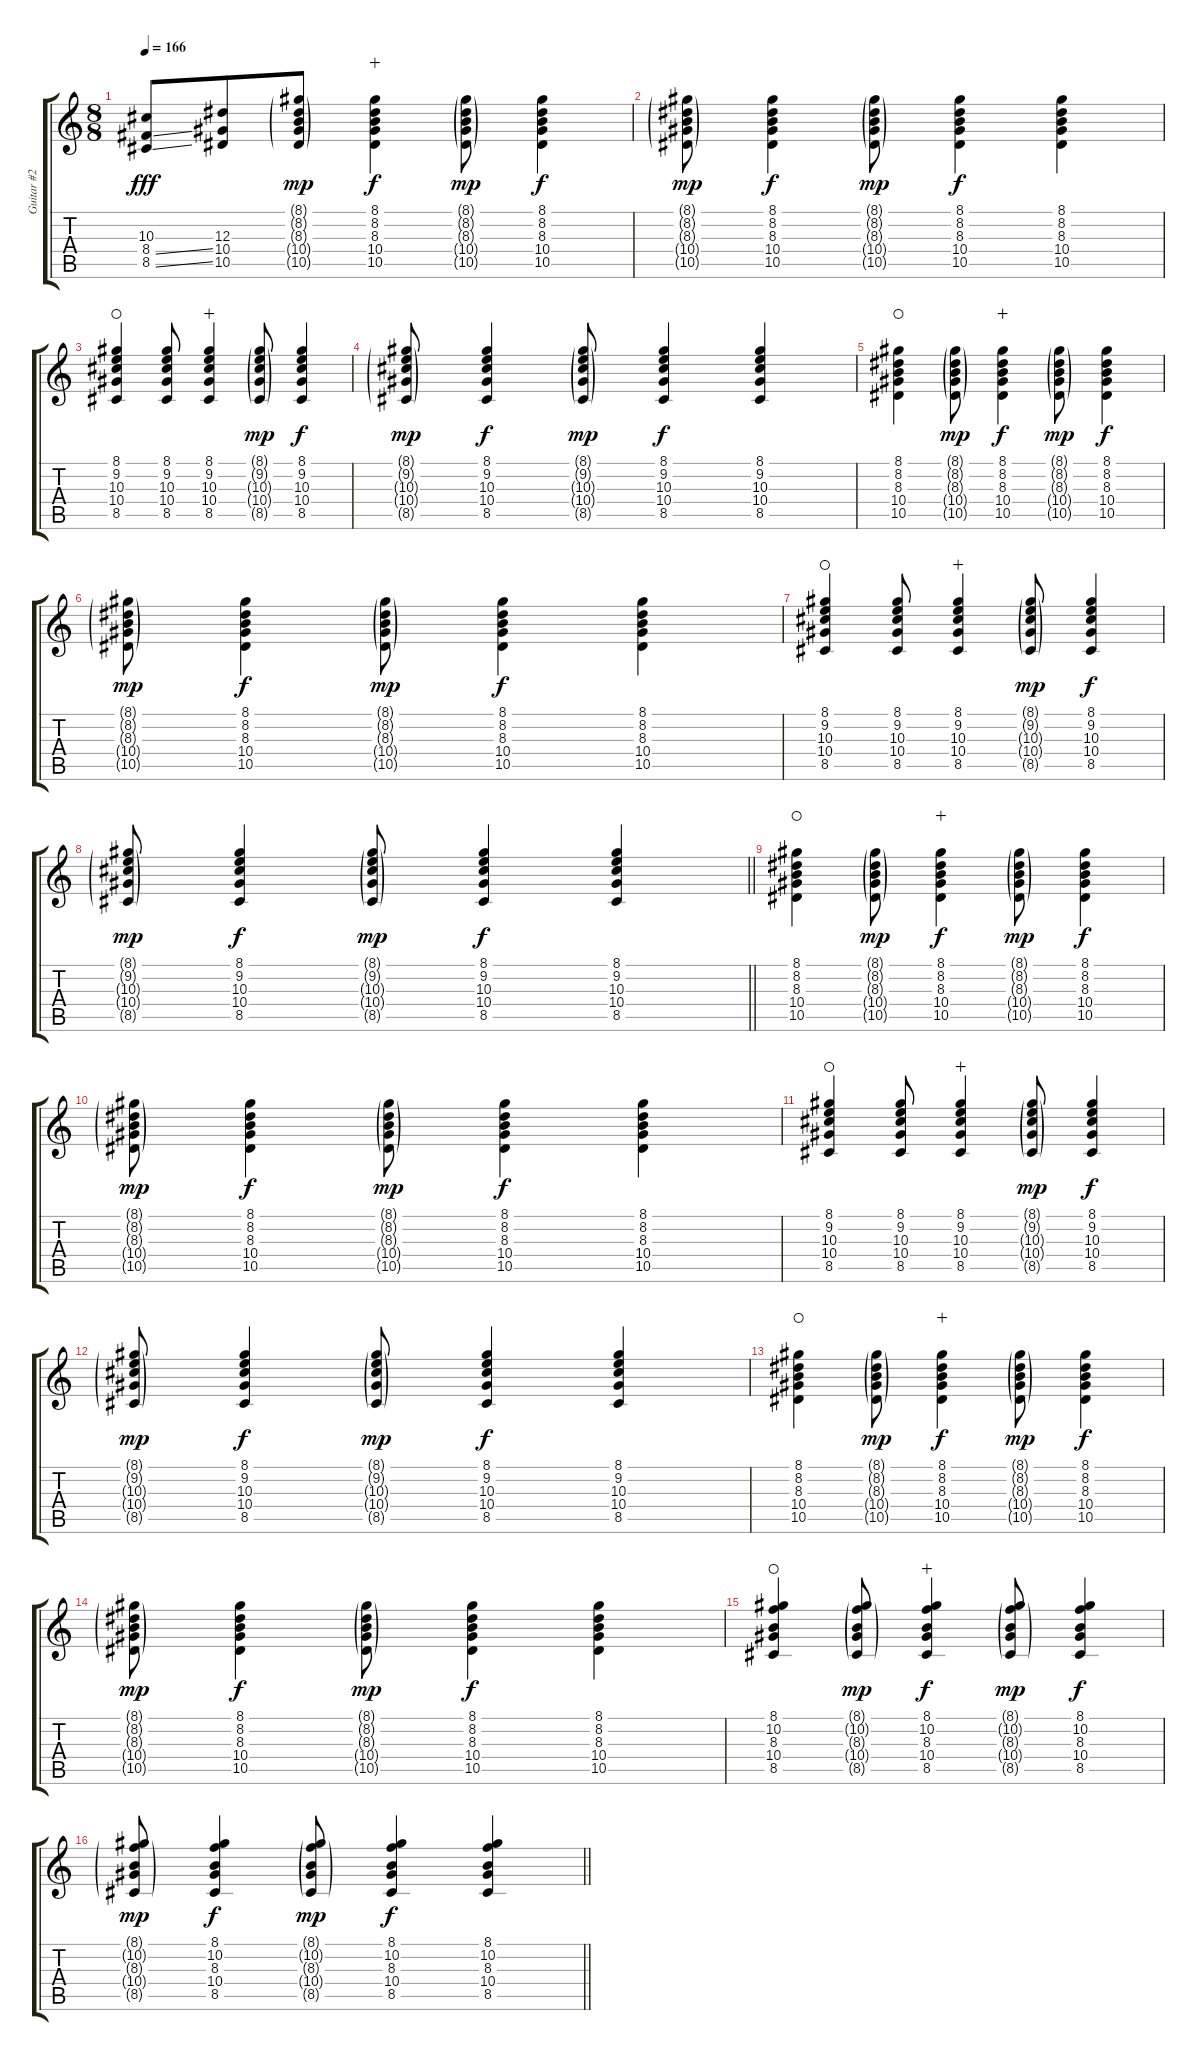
\track ("Guitar #2" "Guitar #2") {instrument distortionguitar}
\staff {score tabs}
\tuning (C4 G3 Eb3 Bb2 F2 C2) {hide}
\ts (8 8)
\section ("" "")
\tempo 166
\clef g2
\ks c
(10.3 8.4{ss} 8.5{ss}).8{dy fff} (12.3 10.4 10.5).8 (8.1{g} 8.2{g} 8.3{g} 10.4{g} 10.5{g}).8{dy mp} (8.1 8.2 8.3 10.4 10.5).4{dy f wahc} (8.1{g} 8.2{g} 8.3{g} 10.4{g} 10.5{g}).8{dy mp} (8.1 8.2 8.3 10.4 10.5).4{dy f} |
(8.1{g} 8.2{g} 8.3{g} 10.4{g} 10.5{g}).8{dy mp} (8.1 8.2 8.3 10.4 10.5).4{dy f} (8.1{g} 8.2{g} 8.3{g} 10.4{g} 10.5{g}).8{dy mp} (8.1 8.2 8.3 10.4 10.5).4{dy f} (8.1 8.2 8.3 10.4 10.5).4 |
(8.1 9.2 10.3 10.4 8.5).4{waho} (8.1 9.2 10.3 10.4 8.5).8 (8.1 9.2 10.3 10.4 8.5).4{wahc} (8.1{g} 9.2{g} 10.3{g} 10.4{g} 8.5{g}).8{dy mp} (8.1 9.2 10.3 10.4 8.5).4{dy f} |
(8.1{g} 9.2{g} 10.3{g} 10.4{g} 8.5{g}).8{dy mp} (8.1 9.2 10.3 10.4 8.5).4{dy f} (8.1{g} 9.2{g} 10.3{g} 10.4{g} 8.5{g}).8{dy mp} (8.1 9.2 10.3 10.4 8.5).4{dy f} (8.1 9.2 10.3 10.4 8.5).4 |
(8.1 8.2 8.3 10.4 10.5).4{waho} (8.1{g} 8.2{g} 8.3{g} 10.4{g} 10.5{g}).8{dy mp} (8.1 8.2 8.3 10.4 10.5).4{dy f wahc} (8.1{g} 8.2{g} 8.3{g} 10.4{g} 10.5{g}).8{dy mp} (8.1 8.2 8.3 10.4 10.5).4{dy f} |
(8.1{g} 8.2{g} 8.3{g} 10.4{g} 10.5{g}).8{dy mp} (8.1 8.2 8.3 10.4 10.5).4{dy f} (8.1{g} 8.2{g} 8.3{g} 10.4{g} 10.5{g}).8{dy mp} (8.1 8.2 8.3 10.4 10.5).4{dy f} (8.1 8.2 8.3 10.4 10.5).4 |
(8.1 9.2 10.3 10.4 8.5).4{waho} (8.1 9.2 10.3 10.4 8.5).8 (8.1 9.2 10.3 10.4 8.5).4{wahc} (8.1{g} 9.2{g} 10.3{g} 10.4{g} 8.5{g}).8{dy mp} (8.1 9.2 10.3 10.4 8.5).4{dy f} |
\barLineRight lightlight
(8.1{g} 9.2{g} 10.3{g} 10.4{g} 8.5{g}).8{dy mp} (8.1 9.2 10.3 10.4 8.5).4{dy f} (8.1{g} 9.2{g} 10.3{g} 10.4{g} 8.5{g}).8{dy mp} (8.1 9.2 10.3 10.4 8.5).4{dy f} (8.1 9.2 10.3 10.4 8.5).4 |
\section ("" "")
(8.1 8.2 8.3 10.4 10.5).4{waho} (8.1{g} 8.2{g} 8.3{g} 10.4{g} 10.5{g}).8{dy mp} (8.1 8.2 8.3 10.4 10.5).4{dy f wahc} (8.1{g} 8.2{g} 8.3{g} 10.4{g} 10.5{g}).8{dy mp} (8.1 8.2 8.3 10.4 10.5).4{dy f} |
(8.1{g} 8.2{g} 8.3{g} 10.4{g} 10.5{g}).8{dy mp} (8.1 8.2 8.3 10.4 10.5).4{dy f} (8.1{g} 8.2{g} 8.3{g} 10.4{g} 10.5{g}).8{dy mp} (8.1 8.2 8.3 10.4 10.5).4{dy f} (8.1 8.2 8.3 10.4 10.5).4 |
(8.1 9.2 10.3 10.4 8.5).4{waho} (8.1 9.2 10.3 10.4 8.5).8 (8.1 9.2 10.3 10.4 8.5).4{wahc} (8.1{g} 9.2{g} 10.3{g} 10.4{g} 8.5{g}).8{dy mp} (8.1 9.2 10.3 10.4 8.5).4{dy f} |
(8.1{g} 9.2{g} 10.3{g} 10.4{g} 8.5{g}).8{dy mp} (8.1 9.2 10.3 10.4 8.5).4{dy f} (8.1{g} 9.2{g} 10.3{g} 10.4{g} 8.5{g}).8{dy mp} (8.1 9.2 10.3 10.4 8.5).4{dy f} (8.1 9.2 10.3 10.4 8.5).4 |
(8.1 8.2 8.3 10.4 10.5).4{waho} (8.1{g} 8.2{g} 8.3{g} 10.4{g} 10.5{g}).8{dy mp} (8.1 8.2 8.3 10.4 10.5).4{dy f wahc} (8.1{g} 8.2{g} 8.3{g} 10.4{g} 10.5{g}).8{dy mp} (8.1 8.2 8.3 10.4 10.5).4{dy f} |
(8.1{g} 8.2{g} 8.3{g} 10.4{g} 10.5{g}).8{dy mp} (8.1 8.2 8.3 10.4 10.5).4{dy f} (8.1{g} 8.2{g} 8.3{g} 10.4{g} 10.5{g}).8{dy mp} (8.1 8.2 8.3 10.4 10.5).4{dy f} (8.1 8.2 8.3 10.4 10.5).4 |
(8.1 10.2 8.3 10.4 8.5).4{waho} (8.1{g} 10.2{g} 8.3{g} 10.4{g} 8.5{g}).8{dy mp} (8.1 10.2 8.3 10.4 8.5).4{dy f wahc} (8.1{g} 10.2{g} 8.3{g} 10.4{g} 8.5{g}).8{dy mp} (8.1 10.2 8.3 10.4 8.5).4{dy f} |
\barLineRight lightlight
(8.1{g} 10.2{g} 8.3{g} 10.4{g} 8.5{g}).8{dy mp} (8.1 10.2 8.3 10.4 8.5).4{dy f} (8.1{g} 10.2{g} 8.3{g} 10.4{g} 8.5{g}).8{dy mp} (8.1 10.2 8.3 10.4 8.5).4{dy f} (8.1 10.2 8.3 10.4 8.5).4
